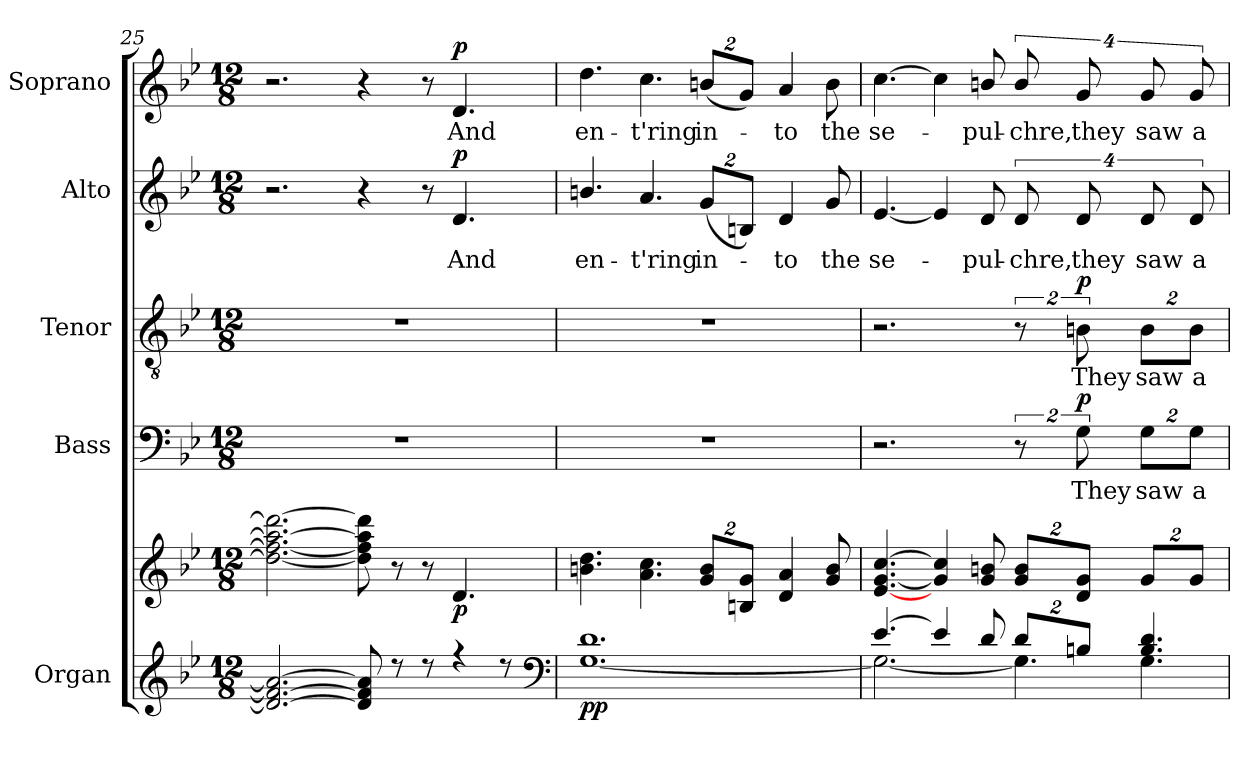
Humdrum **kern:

**kern	**kern	**dynam	**kern	**text	**dynam	**kern	**text	**dynam	**kern	**text	**dynam	**kern	**text	**dynam
*part5	*part5	*part5	*part4	*part4	*part4	*part3	*part3	*part3	*part2	*part2	*part2	*part1	*part1	*part1
*staff6	*staff5	*staff5/6	*staff4	*staff4	*staff4	*staff3	*staff3	*staff3	*staff2	*staff2	*staff2	*staff1	*staff1	*staff1
*I"Organ	*	*	*I"Bass	*	*	*I"Tenor	*	*	*I"Alto	*	*	*I"Soprano	*	*
*	*	*	*I'B	*	*	*I'T	*	*	*I'A	*	*	*I'S	*	*
!!LO:LB:g=z
*clefG2	*clefG2	*	*clefF4	*	*	*clefGv2	*	*	*clefG2	*	*	*clefG2	*	*
*k[b-e-]	*k[b-e-]	*	*k[b-e-]	*	*	*k[b-e-]	*	*	*k[b-e-]	*	*	*k[b-e-]	*	*
*B-:	*B-:	*	*B-:	*	*	*B-:	*	*	*B-:	*	*	*B-:	*	*
*M12/8	*M12/8	*	*M12/8	*	*	*M12/8	*	*	*M12/8	*	*	*M12/8	*	*
=25	=25	=25	=25	=25	=25	=25	=25	=25	=25	=25	=25	=25	=25	=25
*^	*	*	*	*	*	*	*	*	*	*	*	*	*	*
!	!LO:N:vis=1	!	!	!LO:N:vis=1	!	!	!LO:N:vis=1	!	!	!	!	!	!	!	!
2.d/_ 2.f#/_ 2.a/_	1.ryy	2.dd_ 2.ff#_ 2.aa_ 2.ddd_	.	1.r	.	.	1.r	.	.	2.r	.	.	2.r	.	.
8d/] 8f#/] 8a/]	.	8dd] 8ff#] 8aa] 8ddd]	.	.	.	.	.	.	.	4r	.	.	4r	.	.
8r	.	8r	.	.	.	.	.	.	.	.	.	.	.	.	.
8r	.	8r	.	.	.	.	.	.	.	8r	.	.	8r	.	.
!	!	!	!LO:DY:b	!	!	!	!	!	!	!	!LO:LY:b	!LO:DY:b	!	!LO:LY:b	!LO:DY:b
4r	.	4.d	p	.	.	.	.	.	.	4.d	And	p	4.d	And	p
8r	.	.	.	.	.	.	.	.	.	.	.	.	.	.	.
*clefF4	*	*	*	*	*	*	*	*	*	*	*	*	*	*	*
=26	=26	=26	=26	=26	=26	=26	=26	=26	=26	=26	=26	=26	=26	=26	=26
!	!	!	!LO:DY:b=2	!LO:N:vis=1	!	!	!LO:N:vis=1	!	!	!	!LO:LY:b	!	!	!LO:LY:b	!
!	!	!	!LO:DY:n=1:b=2	!	!	!	!	!	!	!	!	!	!	!	!
1.d/	[1.G\	4.bn 4.dd	p p	1.r	.	.	1.r	.	.	4.bn/	en-	.	4.dd	en-	.
!	!	!	!	!	!	!	!	!	!	!	!LO:LY:b	!	!	!LO:LY:b	!
.	.	4.a 4.cc	.	.	.	.	.	.	.	4.a	-t'ring	.	4.cc	-t'ring	.
!	!	!	!	!	!	!	!	!	!	!	!LO:LY:b	!	!	!LO:LY:b	!
.	.	16%3g/ 16%3b/L	.	.	.	.	.	.	.	(<16%3g/L	in-	.	(<16%3bn/L	in-	.
.	.	16%3Bn 16%3gJ	.	.	.	.	.	.	.	16%3BnJ)	.	.	16%3gJ)	.	.
!	!	!	!	!	!	!	!	!	!	!	!LO:LY:b	!	!	!LO:LY:b	!
.	.	4d 4a	.	.	.	.	.	.	.	4d	to	.	4a	to	.
!	!	!	!	!	!	!	!	!	!	!	!LO:LY:b	!	!	!LO:LY:b	!
.	.	8g 8b	.	.	.	.	.	.	.	8g	the	.	8b	the	.
=27	=27	=27	=27	=27	=27	=27	=27	=27	=27	=27	=27	=27	=27	=27	=27
!	!	!	!	!	!	!	!	!	!	!	!LO:LY:b	!	!	!LO:LY:b	!
[4.e-/	2.G\_	[4.e- [4.g [4.cc	.	2.r	.	.	2.r	.	.	[4.e-	se-	.	[4.cc	se-	.
4e-/]	.	4g] 4cc]	.	.	.	.	.	.	.	4e-]	.	.	4cc]	.	.
!	!	!	!	!	!	!	!	!	!	!	!LO:LY:b	!	!	!LO:LY:b	!
8d/	.	8g/ 8bn/	.	.	.	.	.	.	.	8d/	pul-	.	8bn/	pul-	.
!	!	!	!	!	!	!	!	!	!	!	!LO:LY:b	!	!	!LO:LY:b	!
16%3d/L	4.G\]	16%3g/ 16%3b/L	.	16%3r	.	.	16%3r	.	.	16%3d/	-chre,	.	16%3b/	-chre,	.
!	!	!	!	!	!LO:LY:b	!LO:DY:b	!	!LO:LY:b	!LO:DY:b	!	!LO:LY:b	!	!	!LO:LY:b	!
16%3Bn/J	.	16%3d 16%3gJ	.	16%3G	They	p	16%3Bn	They	p	16%3d	they	.	16%3g	they	.
!	!	!	!	!	!LO:LY:b	!	!	!LO:LY:b	!	!	!LO:LY:b	!	!	!LO:LY:b	!
4.B/ 4.d/	4.G\	16%3gL	.	16%3G\L	saw	.	16%3B\L	saw	.	16%3d	saw	.	16%3g	saw	.
!	!	!	!	!	!LO:LY:b	!	!	!LO:LY:b	!	!	!LO:LY:b	!	!	!LO:LY:b	!
.	.	16%3gJ	.	16%3G\J	a	.	16%3B\J	a	.	16%3d	a	.	16%3g	a	.
*v	*v	*	*	*	*	*	*	*	*	*	*	*	*	*	*
=	=	=	=	=	=	=	=	=	=	=	=	=	=	=
*-	*-	*-	*-	*-	*-	*-	*-	*-	*-	*-	*-	*-	*-	*-
